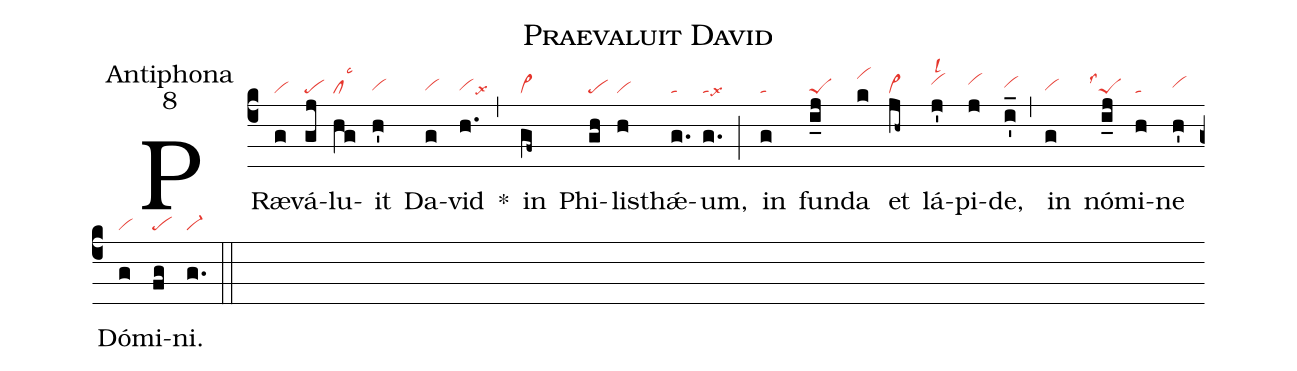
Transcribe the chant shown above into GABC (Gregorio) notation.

name:Praevaluit David;
office-part:Antiphona;
mode:8;
nabc-lines:1;
%%
(c4)
PRæ(g|vi)vá(gj|pe)lu(hg|cllsc3)it(h'|vihg) Da(g|vihg)vid(h.|vihglsx9) *(,)
in(gf~|vi>) Phi(gh|pe)lis(h|vi)thǽ(g.|ta)um,(g.|talsx6) (;)
in(g|ta) fun(i_j|peS)da(k|vihk) et(jh~|vi>) lá(j'|vihilsl2)pi(j|vihi)de,(i_'|vihh) (,)
in(g|vihg) nó(i_j|```peSlss1)mi(h|ta)ne(h'|vihh) Dó(g|vi)mi(fg|pe)ni.(g.|vi-) (::)
